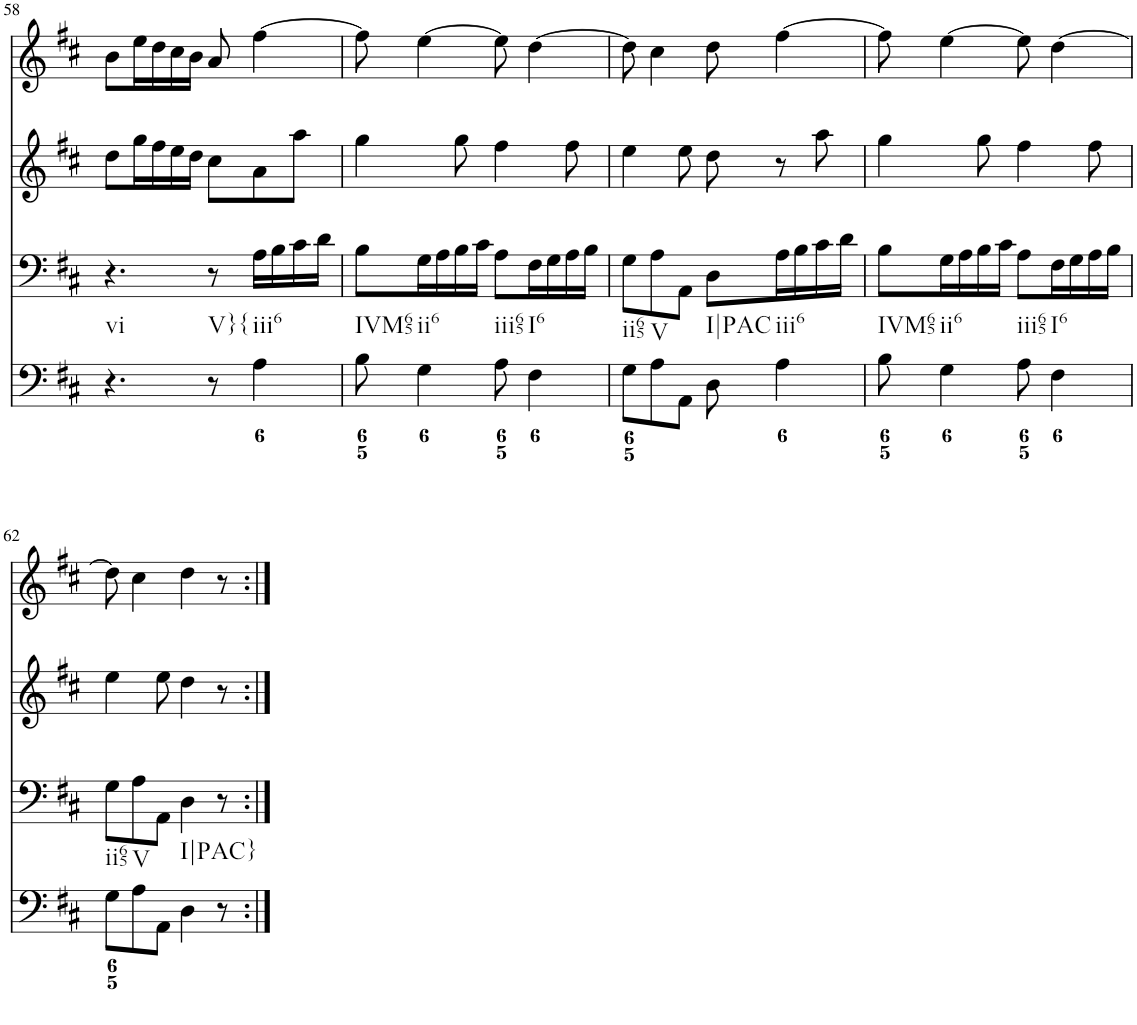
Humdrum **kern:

**kern	**kern	**kern	**kern
*part4	*part3	*part2	*part1
*staff4	*staff3	*staff2	*staff1
*I"violn	*I"violn	*I"cello	*I"organ
!!LO:PB:g=z
*clefF4	*clefF4	*clefG2	*clefG2
*k[f#c#]	*k[f#c#]	*k[f#c#]	*k[f#c#]
*D:	*D:	*D:	*D:
*M6/8	*M6/8	*M6/8	*M6/8
=58	=58	=58	=58
!	!LO:TX:b:t=vi	!	!
4.r	4.r	8dd\L	8b\L
.	.	16gg\L	16ee\L
.	.	16ff#\	16dd\
.	.	16ee\	16cc#\
.	.	16dd\JJ	16b\JJ
!	!LO:TX:b:t=V}{	!	!
8r	8r	8cc#\L	8a/
!	!LO:TX:b:t=iii6	!	!
4A\	16A\LL	8a\	[4ff#\
.	16B\	.	.
.	16c#\	8aa\J	.
.	16d\JJ	.	.
=59	=59	=59	=59
!	!LO:TX:b:t=IVM65	!	!
8B\	8B\L	4gg\	8ff#\]
!	!LO:TX:b:t=ii6	!	!
4G\	16G\L	.	[4ee\
.	16A\	.	.
.	16B\	8gg\	.
.	16c#\JJ	.	.
!	!LO:TX:b:t=iii65	!	!
8A\	8A\L	4ff#\	8ee\]
!	!LO:TX:b:t=I6	!	!
4F#\	16F#\L	.	[4dd\
.	16G\	.	.
.	16A\	8ff#\	.
.	16B\JJ	.	.
=60	=60	=60	=60
!	!LO:TX:b:t=ii65	!	!
8G\L	8G\L	4ee\	8dd\]
!	!LO:TX:b:t=V	!	!
8A\	8A\	.	4cc#\
8AA\J	8AA\J	8ee\	.
!	!LO:TX:b:t=I|PAC	!	!
8D\	8D\L	8dd\	8dd\
!	!LO:TX:b:t=iii6	!	!
4A\	16A\L	8r	[4ff#\
.	16B\	.	.
.	16c#\	8aa\	.
.	16d\JJ	.	.
=61	=61	=61	=61
!	!LO:TX:b:t=IVM65	!	!
8B\	8B\L	4gg\	8ff#\]
!	!LO:TX:b:t=ii6	!	!
4G\	16G\L	.	[4ee\
.	16A\	.	.
.	16B\	8gg\	.
.	16c#\JJ	.	.
!	!LO:TX:b:t=iii65	!	!
8A\	8A\L	4ff#\	8ee\]
!	!LO:TX:b:t=I6	!	!
4F#\	16F#\L	.	[4dd\
.	16G\	.	.
.	16A\	8ff#\	.
.	16B\JJ	.	.
!!LO:LB:g=z
=62	=62	=62	=62
!	!LO:TX:b:t=ii65	!	!
8G\L	8G\L	4ee\	8dd\]
!	!LO:TX:b:t=V	!	!
8A\	8A\	.	4cc#\
8AA\J	8AA\J	8ee\	.
!	!LO:TX:b:t=I|PAC}	!	!
4D\	4D\	4dd\	4dd\
8r	8r	8r	8r
=:|!	=:|!	=:|!	=:|!
*-	*-	*-	*-
